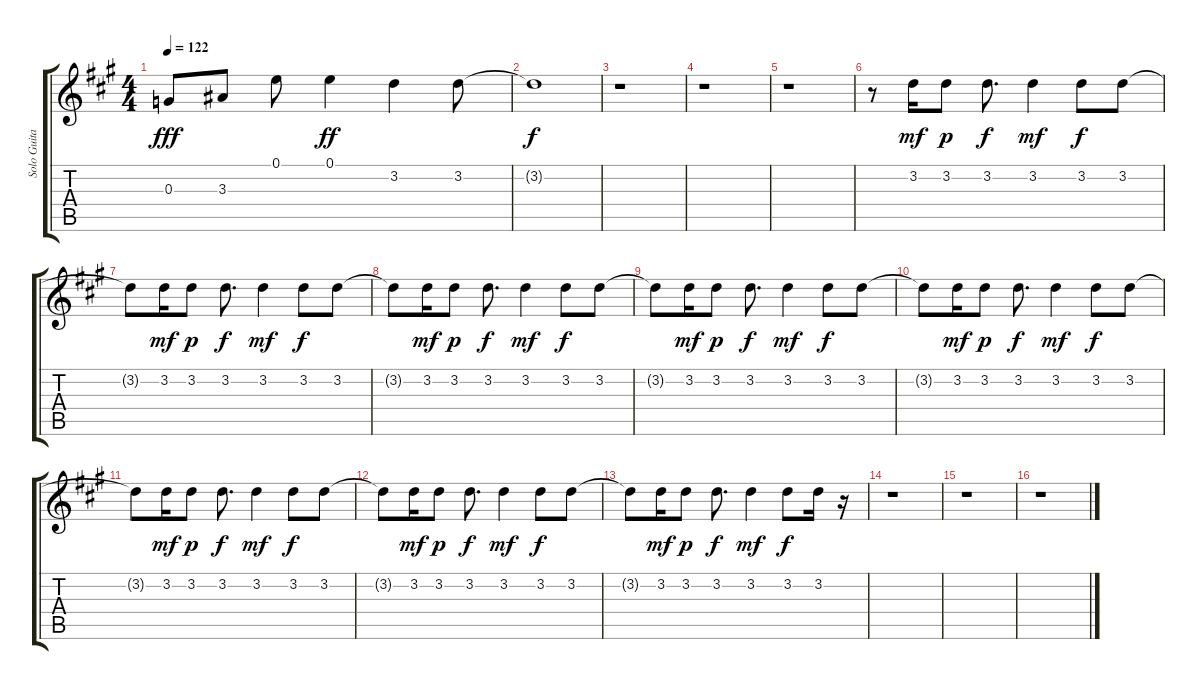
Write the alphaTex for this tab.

\track ("Solo Guitar" "Solo Guita") {instrument acousticguitarsteel}
\staff {score tabs}
\tuning (E4 B3 G3 D3 A2 E2) {hide}
\ts (4 4)
\tempo 122
\clef g2
\ks a
0.3.8{dy fff} 3.3.8 0.1.8 0.1.4{dy ff} 3.2.4 3.2.8 |
3.2{t}.1{dy f} |
r.1 |
r.1 |
r.1 |
r.8 3.2.16{dy mf} 3.2.8{dy p} 3.2.8{d dy f} 3.2.4{dy mf} 3.2.8{dy f} 3.2.8 |
3.2{t}.8 3.2.16{dy mf} 3.2.8{dy p} 3.2.8{d dy f} 3.2.4{dy mf} 3.2.8{dy f} 3.2.8 |
3.2{t}.8 3.2.16{dy mf} 3.2.8{dy p} 3.2.8{d dy f} 3.2.4{dy mf} 3.2.8{dy f} 3.2.8 |
3.2{t}.8 3.2.16{dy mf} 3.2.8{dy p} 3.2.8{d dy f} 3.2.4{dy mf} 3.2.8{dy f} 3.2.8 |
3.2{t}.8 3.2.16{dy mf} 3.2.8{dy p} 3.2.8{d dy f} 3.2.4{dy mf} 3.2.8{dy f} 3.2.8 |
3.2{t}.8 3.2.16{dy mf} 3.2.8{dy p} 3.2.8{d dy f} 3.2.4{dy mf} 3.2.8{dy f} 3.2.8 |
3.2{t}.8 3.2.16{dy mf} 3.2.8{dy p} 3.2.8{d dy f} 3.2.4{dy mf} 3.2.8{dy f} 3.2.8 |
3.2{t}.8 3.2.16{dy mf} 3.2.8{dy p} 3.2.8{d dy f} 3.2.4{dy mf} 3.2.8{dy f} 3.2.16 r.16 |
r.1 |
r.1 |
r.1
